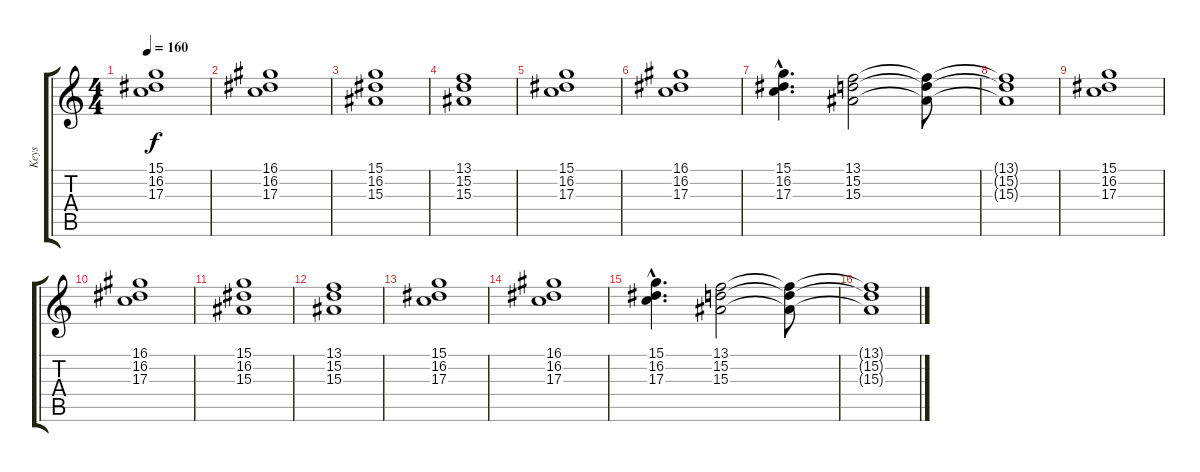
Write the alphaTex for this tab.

\track ("Keys" "Keys") {instrument tremolostrings}
\staff {score tabs}
\tuning (E4 B3 G3 D3 A2 E2) {hide}
\ts (4 4)
\tempo 160
\clef g2
\ks c
(15.1 16.2 17.3).1{dy f} |
(16.1 16.2 17.3).1 |
(15.1 16.2 15.3).1 |
(13.1 15.2 15.3).1 |
(15.1 16.2 17.3).1 |
(16.1 16.2 17.3).1 |
(15.1{hac} 16.2{hac} 17.3{hac}).4{d} (13.1 15.2 15.3).2 (13.1{t} 15.2{t} 15.3{t}).8 |
(13.1{t} 15.2{t} 15.3{t}).1 |
(15.1 16.2 17.3).1 |
(16.1 16.2 17.3).1 |
(15.1 16.2 15.3).1 |
(13.1 15.2 15.3).1 |
(15.1 16.2 17.3).1 |
(16.1 16.2 17.3).1 |
(15.1{hac} 16.2{hac} 17.3{hac}).4{d} (13.1 15.2 15.3).2 (13.1{t} 15.2{t} 15.3{t}).8 |
(13.1{t} 15.2{t} 15.3{t}).1
